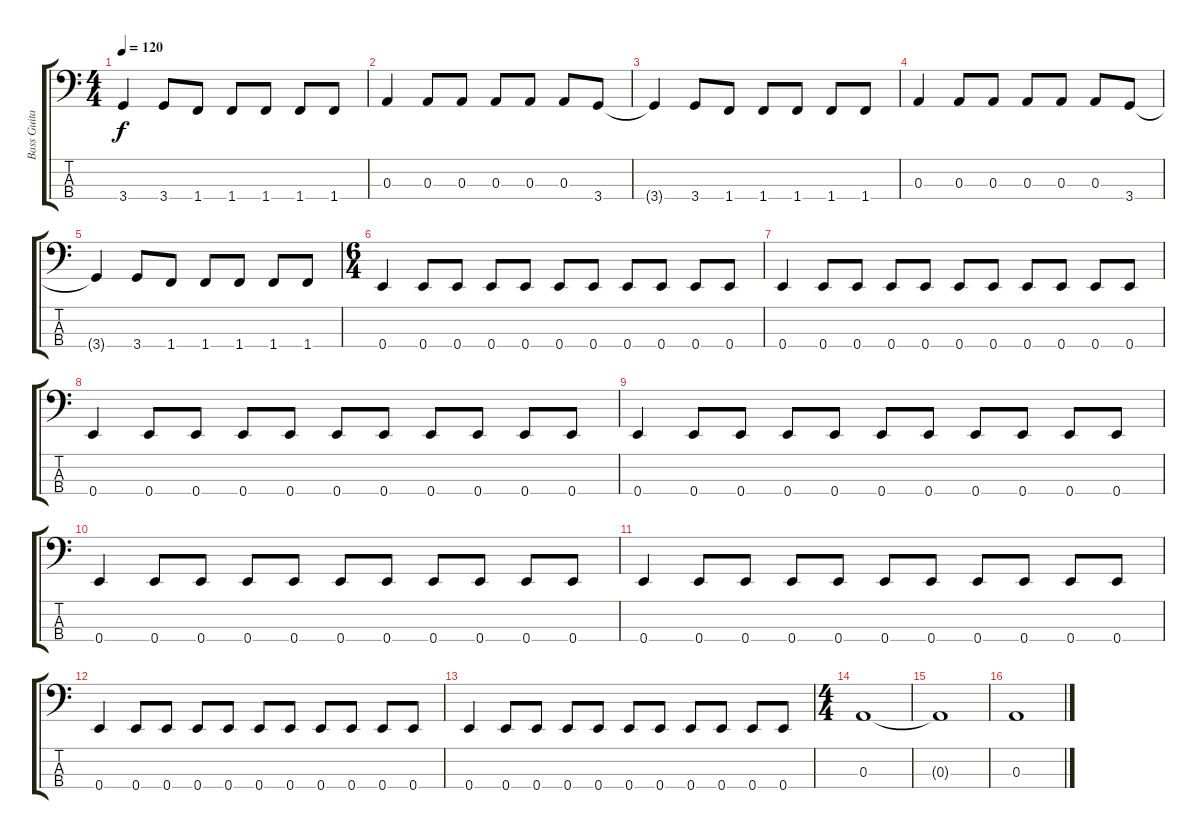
\track ("Bass Guitar" "Bass Guita") {instrument electricbassfinger}
\staff {score tabs}
\tuning (G2 D2 A1 E1) {hide}
\ts (4 4)
\tempo 120
\clef f4
\ks c
3.4{t}.4{dy f} 3.4.8 1.4.8 1.4.8 1.4.8 1.4.8 1.4.8 |
0.3.4 0.3.8 0.3.8 0.3.8 0.3.8 0.3.8 3.4.8 |
3.4{t}.4 3.4.8 1.4.8 1.4.8 1.4.8 1.4.8 1.4.8 |
0.3.4 0.3.8 0.3.8 0.3.8 0.3.8 0.3.8 3.4.8 |
3.4{t}.4 3.4.8 1.4.8 1.4.8 1.4.8 1.4.8 1.4.8 |
\ts (6 4)
0.4.4 0.4.8 0.4.8 0.4.8 0.4.8 0.4.8 0.4.8 0.4.8 0.4.8 0.4.8 0.4.8 |
0.4.4 0.4.8 0.4.8 0.4.8 0.4.8 0.4.8 0.4.8 0.4.8 0.4.8 0.4.8 0.4.8 |
0.4.4 0.4.8 0.4.8 0.4.8 0.4.8 0.4.8 0.4.8 0.4.8 0.4.8 0.4.8 0.4.8 |
0.4.4 0.4.8 0.4.8 0.4.8 0.4.8 0.4.8 0.4.8 0.4.8 0.4.8 0.4.8 0.4.8 |
0.4.4 0.4.8 0.4.8 0.4.8 0.4.8 0.4.8 0.4.8 0.4.8 0.4.8 0.4.8 0.4.8 |
0.4.4 0.4.8 0.4.8 0.4.8 0.4.8 0.4.8 0.4.8 0.4.8 0.4.8 0.4.8 0.4.8 |
0.4.4 0.4.8 0.4.8 0.4.8 0.4.8 0.4.8 0.4.8 0.4.8 0.4.8 0.4.8 0.4.8 |
0.4.4 0.4.8 0.4.8 0.4.8 0.4.8 0.4.8 0.4.8 0.4.8 0.4.8 0.4.8 0.4.8 |
\ts (4 4)
0.3.1 |
0.3{t}.1 |
0.3.1
